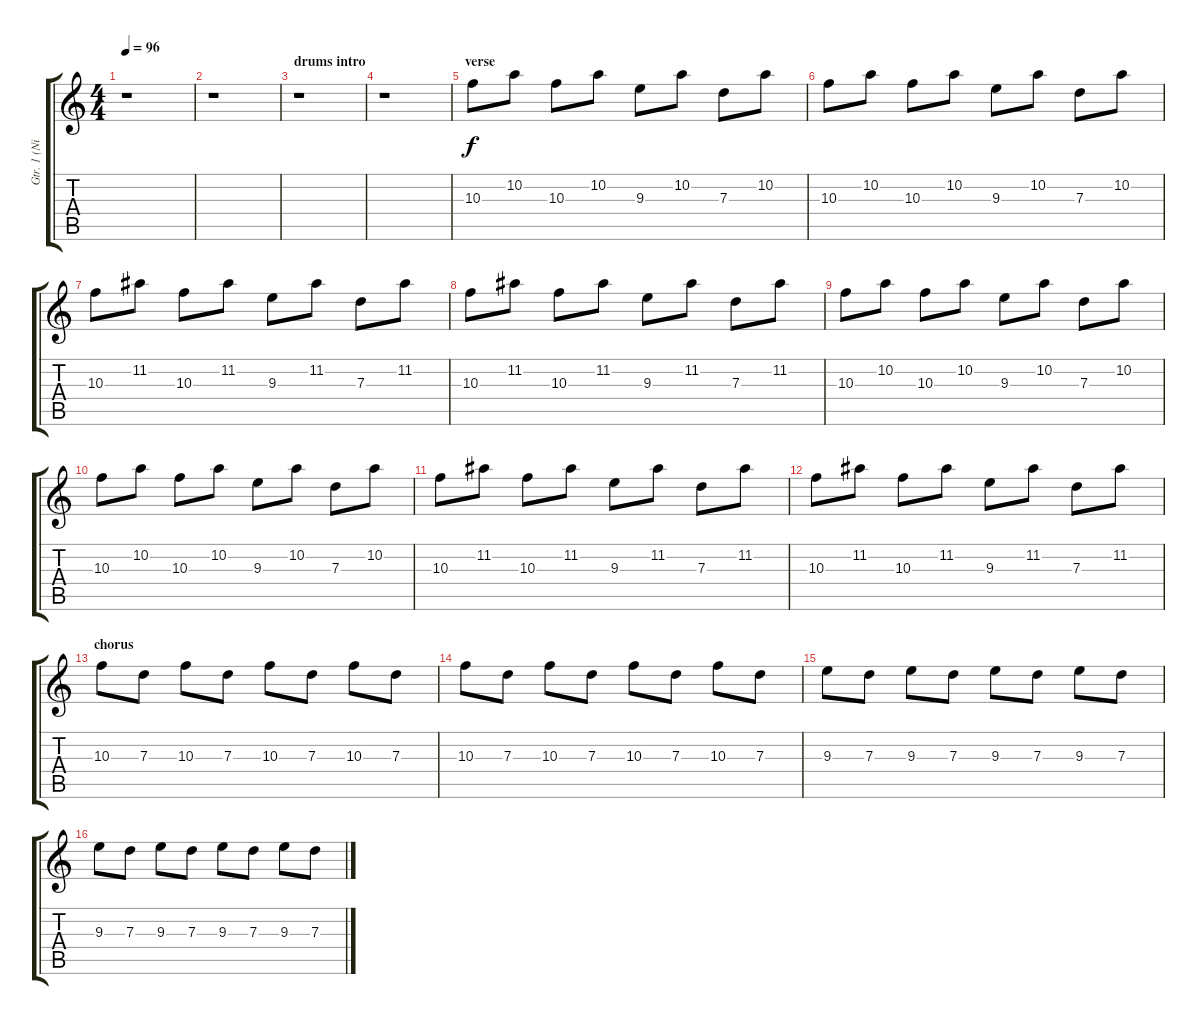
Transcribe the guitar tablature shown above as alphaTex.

\track ("Gtr. 1 (Nick Valensi)" "Gtr. 1 (Ni") {instrument distortionguitar}
\staff {score tabs}
\tuning (E4 B3 G3 D3 A2 E2) {hide}
\ts (4 4)
\tempo 96
\clef g2
\ks c
r.1{dy f instrument distortionguitar} |
r.1 |
\section ("" "drums intro")
r.1 |
r.1 |
\section ("" "verse")
10.3.8 10.2.8 10.3.8 10.2.8 9.3.8 10.2.8 7.3.8 10.2.8 |
10.3.8 10.2.8 10.3.8 10.2.8 9.3.8 10.2.8 7.3.8 10.2.8 |
10.3.8 11.2.8 10.3.8 11.2.8 9.3.8 11.2.8 7.3.8 11.2.8 |
10.3.8 11.2.8 10.3.8 11.2.8 9.3.8 11.2.8 7.3.8 11.2.8 |
10.3.8 10.2.8 10.3.8 10.2.8 9.3.8 10.2.8 7.3.8 10.2.8 |
10.3.8 10.2.8 10.3.8 10.2.8 9.3.8 10.2.8 7.3.8 10.2.8 |
10.3.8 11.2.8 10.3.8 11.2.8 9.3.8 11.2.8 7.3.8 11.2.8 |
10.3.8 11.2.8 10.3.8 11.2.8 9.3.8 11.2.8 7.3.8 11.2.8 |
\section ("" "chorus")
10.3.8 7.3.8 10.3.8 7.3.8 10.3.8 7.3.8 10.3.8 7.3.8 |
10.3.8 7.3.8 10.3.8 7.3.8 10.3.8 7.3.8 10.3.8 7.3.8 |
9.3.8 7.3.8 9.3.8 7.3.8 9.3.8 7.3.8 9.3.8 7.3.8 |
9.3.8 7.3.8 9.3.8 7.3.8 9.3.8 7.3.8 9.3.8 7.3.8
